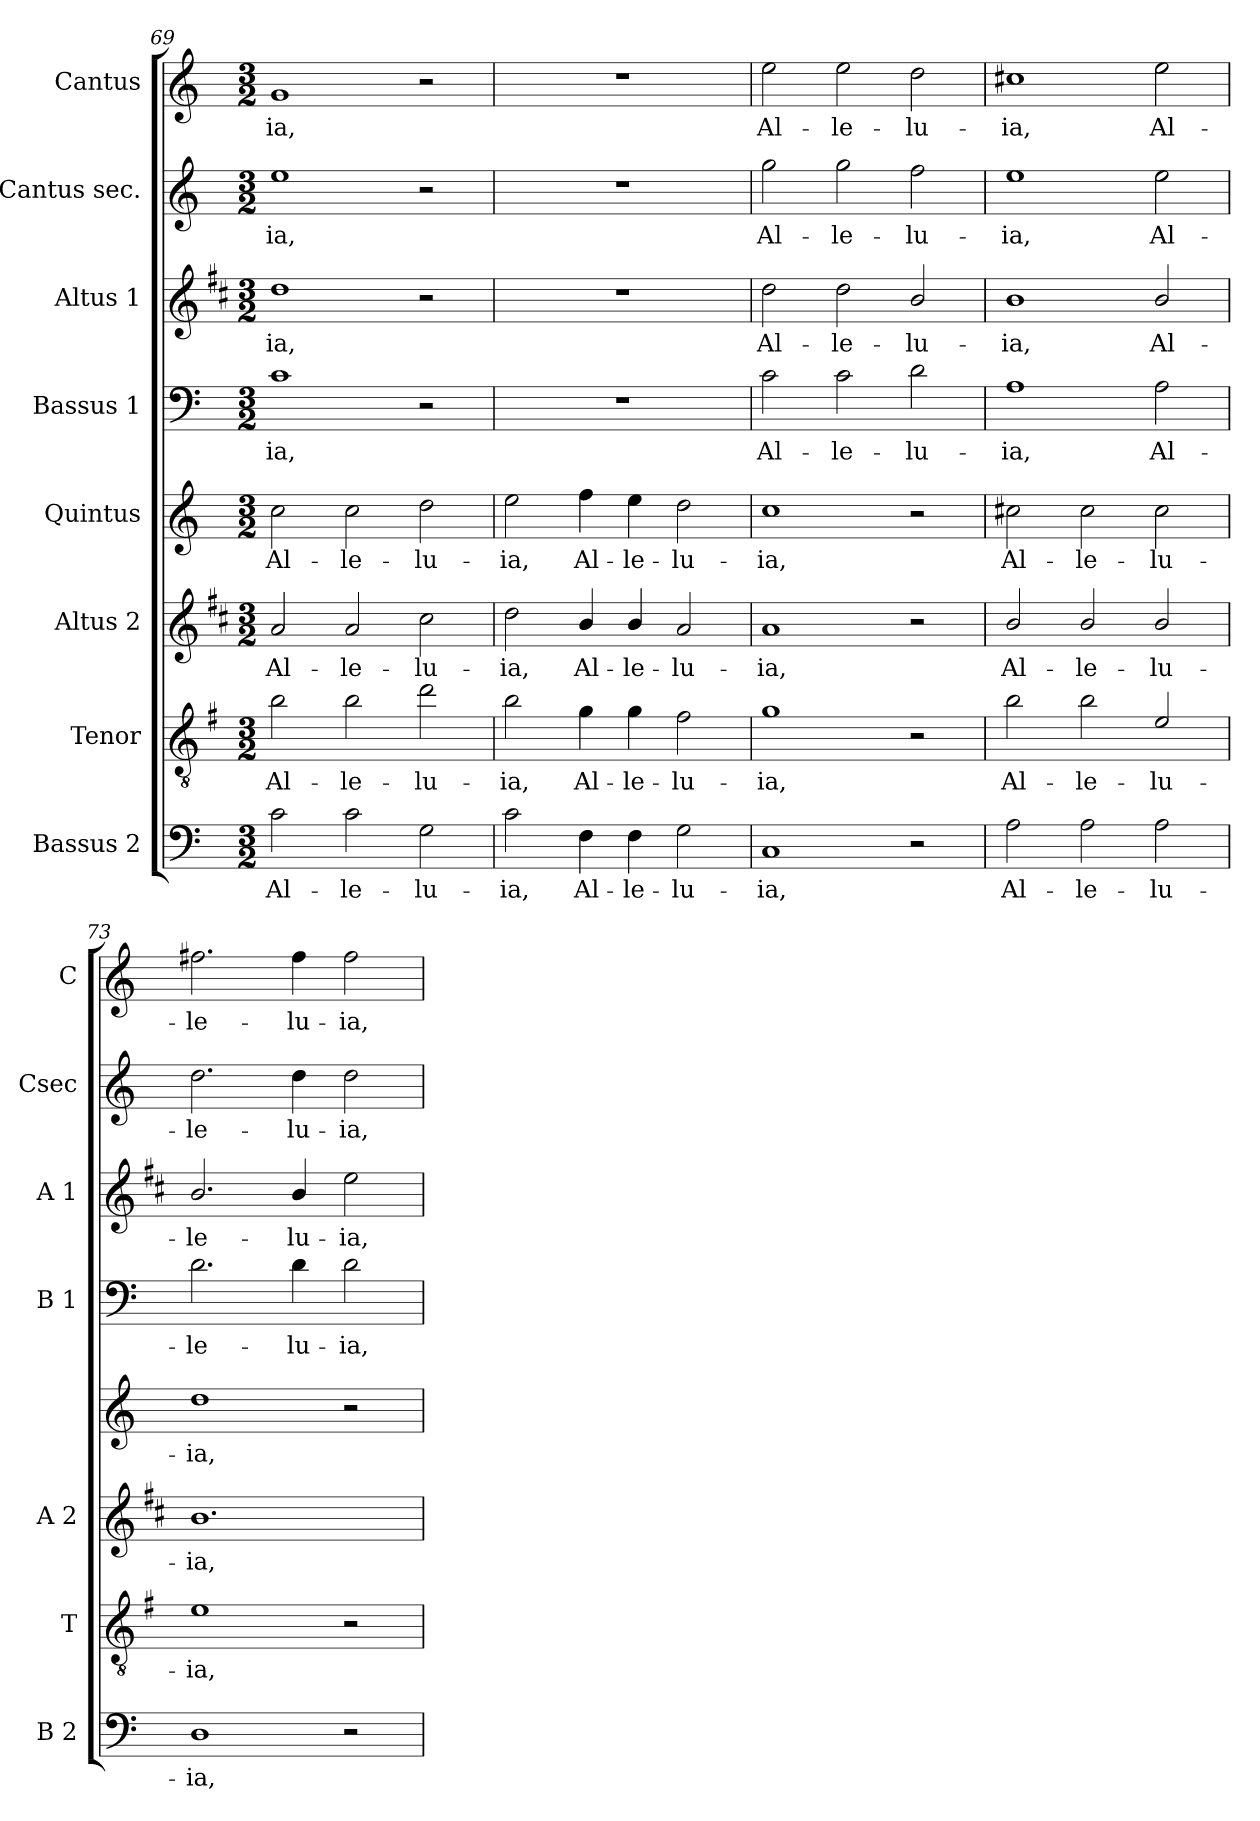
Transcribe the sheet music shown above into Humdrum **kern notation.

**kern	**text	**kern	**text	**kern	**text	**kern	**text	**kern	**text	**kern	**text	**kern	**text	**kern	**text
*part8	*part8	*part7	*part7	*part6	*part6	*part5	*part5	*part4	*part4	*part3	*part3	*part2	*part2	*part1	*part1
*staff8	*staff8	*staff7	*staff7	*staff6	*staff6	*staff5	*staff5	*staff4	*staff4	*staff3	*staff3	*staff2	*staff2	*staff1	*staff1
*I"Bassus 2	*	*I"Tenor	*	*I"Altus 2	*	*I"Quintus	*	*I"Bassus 1	*	*I"Altus 1	*	*I"Cantus sec.	*	*I"Cantus	*
*I'B 2	*	*I'T	*	*I'A 2	*	*	*	*I'B 1	*	*I'A 1	*	*I'Csec	*	*I'C	*
*clefF4	*	*clefGv2	*	*clefG2	*	*clefG2	*	*clefF4	*	*clefG2	*	*clefG2	*	*clefG2	*
*	*	*ITrd4c7	*	*ITrd1c2	*	*	*	*	*	*ITrd1c2	*	*	*	*	*
*k[]	*	*k[]	*	*k[]	*	*k[]	*	*k[]	*	*k[]	*	*k[]	*	*k[]	*
*C:	*	*C:	*	*C:	*	*C:	*	*C:	*	*C:	*	*C:	*	*C:	*
*M3/2	*	*M3/2	*	*M3/2	*	*M3/2	*	*M3/2	*	*M3/2	*	*M3/2	*	*M3/2	*
=69	=69	=69	=69	=69	=69	=69	=69	=69	=69	=69	=69	=69	=69	=69	=69
!	!LO:LY:b	!	!LO:LY:b	!	!LO:LY:b	!	!LO:LY:b	!	!LO:LY:b	!	!LO:LY:b	!	!LO:LY:b	!	!LO:LY:b
2c\	Al-	2e\	Al-	2g/	Al-	2cc\	Al-	1c	-ia,	1cc	-ia,	1ee	-ia,	1g	-ia,
!	!LO:LY:b	!	!LO:LY:b	!	!LO:LY:b	!	!LO:LY:b	!	!	!	!	!	!	!	!
2c\	-le-	2e\	-le-	2g/	-le-	2cc\	-le-	.	.	.	.	.	.	.	.
!	!LO:LY:b	!	!LO:LY:b	!	!LO:LY:b	!	!LO:LY:b	!	!	!	!	!	!	!	!
2G\	-lu-	2g\	-lu-	2b\	-lu-	2dd\	-lu-	2r	.	2r	.	2r	.	2r	.
=70	=70	=70	=70	=70	=70	=70	=70	=70	=70	=70	=70	=70	=70	=70	=70
!	!LO:LY:b	!	!LO:LY:b	!	!LO:LY:b	!	!LO:LY:b	!	!	!	!	!	!	!	!
2c\	-ia,	2e\	-ia,	2cc\	-ia,	2ee\	-ia,	1.r	.	1.r	.	1.r	.	1.r	.
!	!LO:LY:b	!	!LO:LY:b	!	!LO:LY:b	!	!LO:LY:b	!	!	!	!	!	!	!	!
4F\	Al-	4c\	Al-	4a/	Al-	4ff\	Al-	.	.	.	.	.	.	.	.
!	!LO:LY:b	!	!LO:LY:b	!	!LO:LY:b	!	!LO:LY:b	!	!	!	!	!	!	!	!
4F\	-le-	4c\	-le-	4a/	-le-	4ee\	-le-	.	.	.	.	.	.	.	.
!	!LO:LY:b	!	!LO:LY:b	!	!LO:LY:b	!	!LO:LY:b	!	!	!	!	!	!	!	!
2G\	-lu-	2B\	-lu-	2g/	-lu-	2dd\	-lu-	.	.	.	.	.	.	.	.
=71	=71	=71	=71	=71	=71	=71	=71	=71	=71	=71	=71	=71	=71	=71	=71
!	!LO:LY:b	!	!LO:LY:b	!	!LO:LY:b	!	!LO:LY:b	!	!LO:LY:b	!	!LO:LY:b	!	!LO:LY:b	!	!LO:LY:b
1C	-ia,	1c	-ia,	1g	-ia,	1cc	-ia,	2c\	Al-	2cc\	Al-	2gg\	Al-	2ee\	Al-
!	!	!	!	!	!	!	!	!	!LO:LY:b	!	!LO:LY:b	!	!LO:LY:b	!	!LO:LY:b
.	.	.	.	.	.	.	.	2c\	-le-	2cc\	-le-	2gg\	-le-	2ee\	-le-
!	!	!	!	!	!	!	!	!	!LO:LY:b	!	!LO:LY:b	!	!LO:LY:b	!	!LO:LY:b
2r	.	2r	.	2r	.	2r	.	2d\	-lu-	2a/	-lu-	2ff\	-lu-	2dd\	-lu-
=72	=72	=72	=72	=72	=72	=72	=72	=72	=72	=72	=72	=72	=72	=72	=72
!	!LO:LY:b	!	!LO:LY:b	!	!LO:LY:b	!	!LO:LY:b	!	!LO:LY:b	!	!LO:LY:b	!	!LO:LY:b	!	!LO:LY:b
2A\	Al-	2e\	Al-	2a/	Al-	2cc#X\	Al-	1A	-ia,	1a	-ia,	1ee	-ia,	1cc#X	-ia,
!	!LO:LY:b	!	!LO:LY:b	!	!LO:LY:b	!	!LO:LY:b	!	!	!	!	!	!	!	!
2A\	-le-	2e\	-le-	2a/	-le-	2cc#\	-le-	.	.	.	.	.	.	.	.
!	!LO:LY:b	!	!LO:LY:b	!	!LO:LY:b	!	!LO:LY:b	!	!LO:LY:b	!	!LO:LY:b	!	!LO:LY:b	!	!LO:LY:b
2A\	-lu-	2A/	-lu-	2a/	-lu-	2cc#\	-lu-	2A\	Al-	2a/	Al-	2ee\	Al-	2ee\	Al-
!!LO:LB:g=z
=73	=73	=73	=73	=73	=73	=73	=73	=73	=73	=73	=73	=73	=73	=73	=73
!	!LO:LY:b	!	!LO:LY:b	!	!LO:LY:b	!	!LO:LY:b	!	!LO:LY:b	!	!LO:LY:b	!	!LO:LY:b	!	!LO:LY:b
1D	-ia,	1A	-ia,	1.a	-ia,	1dd	-ia,	2.d\	-le-	2.a/	-le-	2.dd\	-le-	2.ff#X\	-le-
!	!	!	!	!	!	!	!	!	!LO:LY:b	!	!LO:LY:b	!	!LO:LY:b	!	!LO:LY:b
.	.	.	.	.	.	.	.	4d\	-lu-	4a/	-lu-	4dd\	-lu-	4ff#\	-lu-
!	!	!	!	!	!	!	!	!	!LO:LY:b	!	!LO:LY:b	!	!LO:LY:b	!	!LO:LY:b
2r	.	2r	.	.	.	2r	.	2d\	-ia,	2dd\	-ia,	2dd\	-ia,	2ff#\	-ia,
=	=	=	=	=	=	=	=	=	=	=	=	=	=	=	=
*-	*-	*-	*-	*-	*-	*-	*-	*-	*-	*-	*-	*-	*-	*-	*-
